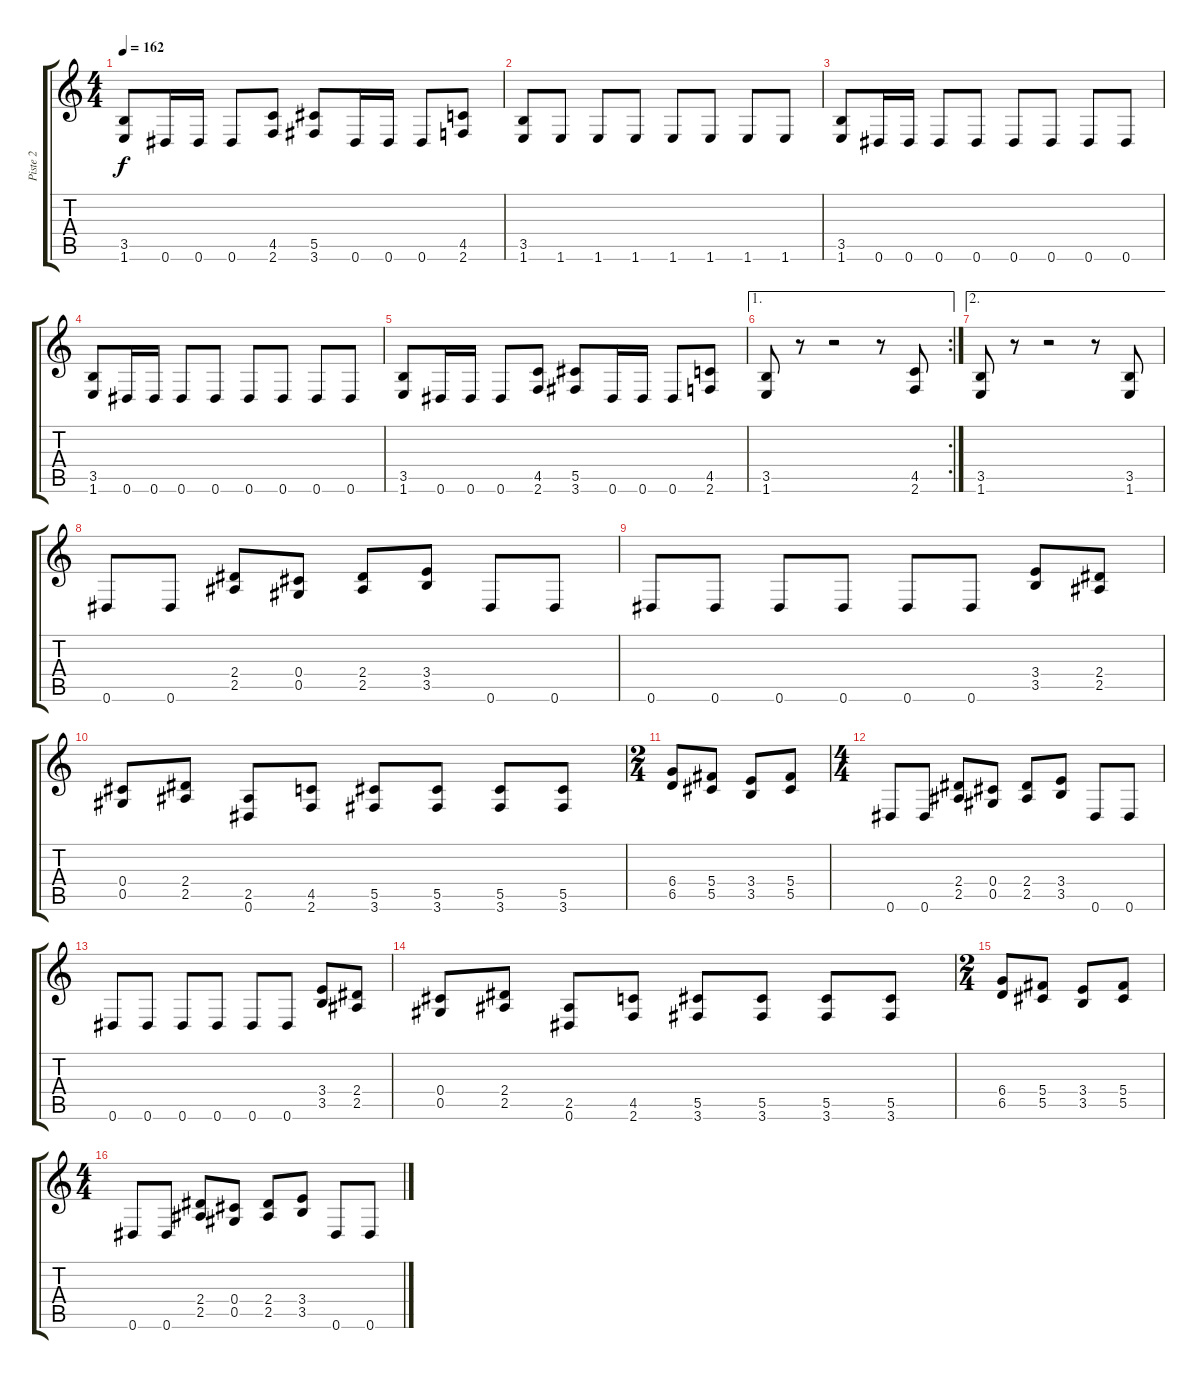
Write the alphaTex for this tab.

\track ("Piste 2" "Piste 2") {instrument distortionguitar}
\staff {score tabs}
\tuning (Eb4 Bb3 Gb3 Db3 Ab2 Eb2) {hide}
\ts (4 4)
\tempo 162
\clef g2
\ks c
(3.5 1.6).8{dy f} 0.6.16 0.6.16 0.6.8 (4.5 2.6).8 (5.5 3.6).8 0.6.16 0.6.16 0.6.8 (4.5 2.6).8 |
(3.5 1.6).8 1.6.8 1.6.8 1.6.8 1.6.8 1.6.8 1.6.8 1.6.8 |
(3.5 1.6).8 0.6.16 0.6.16 0.6.8 0.6.8 0.6.8 0.6.8 0.6.8 0.6.8 |
(3.5 1.6).8 0.6.16 0.6.16 0.6.8 0.6.8 0.6.8 0.6.8 0.6.8 0.6.8 |
(3.5 1.6).8 0.6.16 0.6.16 0.6.8 (4.5 2.6).8 (5.5 3.6).8 0.6.16 0.6.16 0.6.8 (4.5 2.6).8 |
\ae 1
\rc 2
(3.5 1.6).8 r.8 r.2 r.8 (4.5 2.6).8 |
\ae 2
(3.5 1.6).8 r.8 r.2 r.8 (3.5 1.6).8 |
0.6.8 0.6.8 (2.4 2.5).8 (0.4 0.5).8 (2.4 2.5).8 (3.4 3.5).8 0.6.8 0.6.8 |
0.6.8 0.6.8 0.6.8 0.6.8 0.6.8 0.6.8 (3.4 3.5).8 (2.4 2.5).8 |
(0.4 0.5).8 (2.4 2.5).8 (2.5 0.6).8 (4.5 2.6).8 (5.5 3.6).8 (5.5 3.6).8 (5.5 3.6).8 (5.5 3.6).8 |
\ts (2 4)
(6.4 6.5).8 (5.4 5.5).8 (3.4 3.5).8 (5.4 5.5).8 |
\ts (4 4)
0.6.8 0.6.8 (2.4 2.5).8 (0.4 0.5).8 (2.4 2.5).8 (3.4 3.5).8 0.6.8 0.6.8 |
0.6.8 0.6.8 0.6.8 0.6.8 0.6.8 0.6.8 (3.4 3.5).8 (2.4 2.5).8 |
(0.4 0.5).8 (2.4 2.5).8 (2.5 0.6).8 (4.5 2.6).8 (5.5 3.6).8 (5.5 3.6).8 (5.5 3.6).8 (5.5 3.6).8 |
\ts (2 4)
(6.4 6.5).8 (5.4 5.5).8 (3.4 3.5).8 (5.4 5.5).8 |
\ts (4 4)
0.6.8 0.6.8 (2.4 2.5).8 (0.4 0.5).8 (2.4 2.5).8 (3.4 3.5).8 0.6.8 0.6.8
